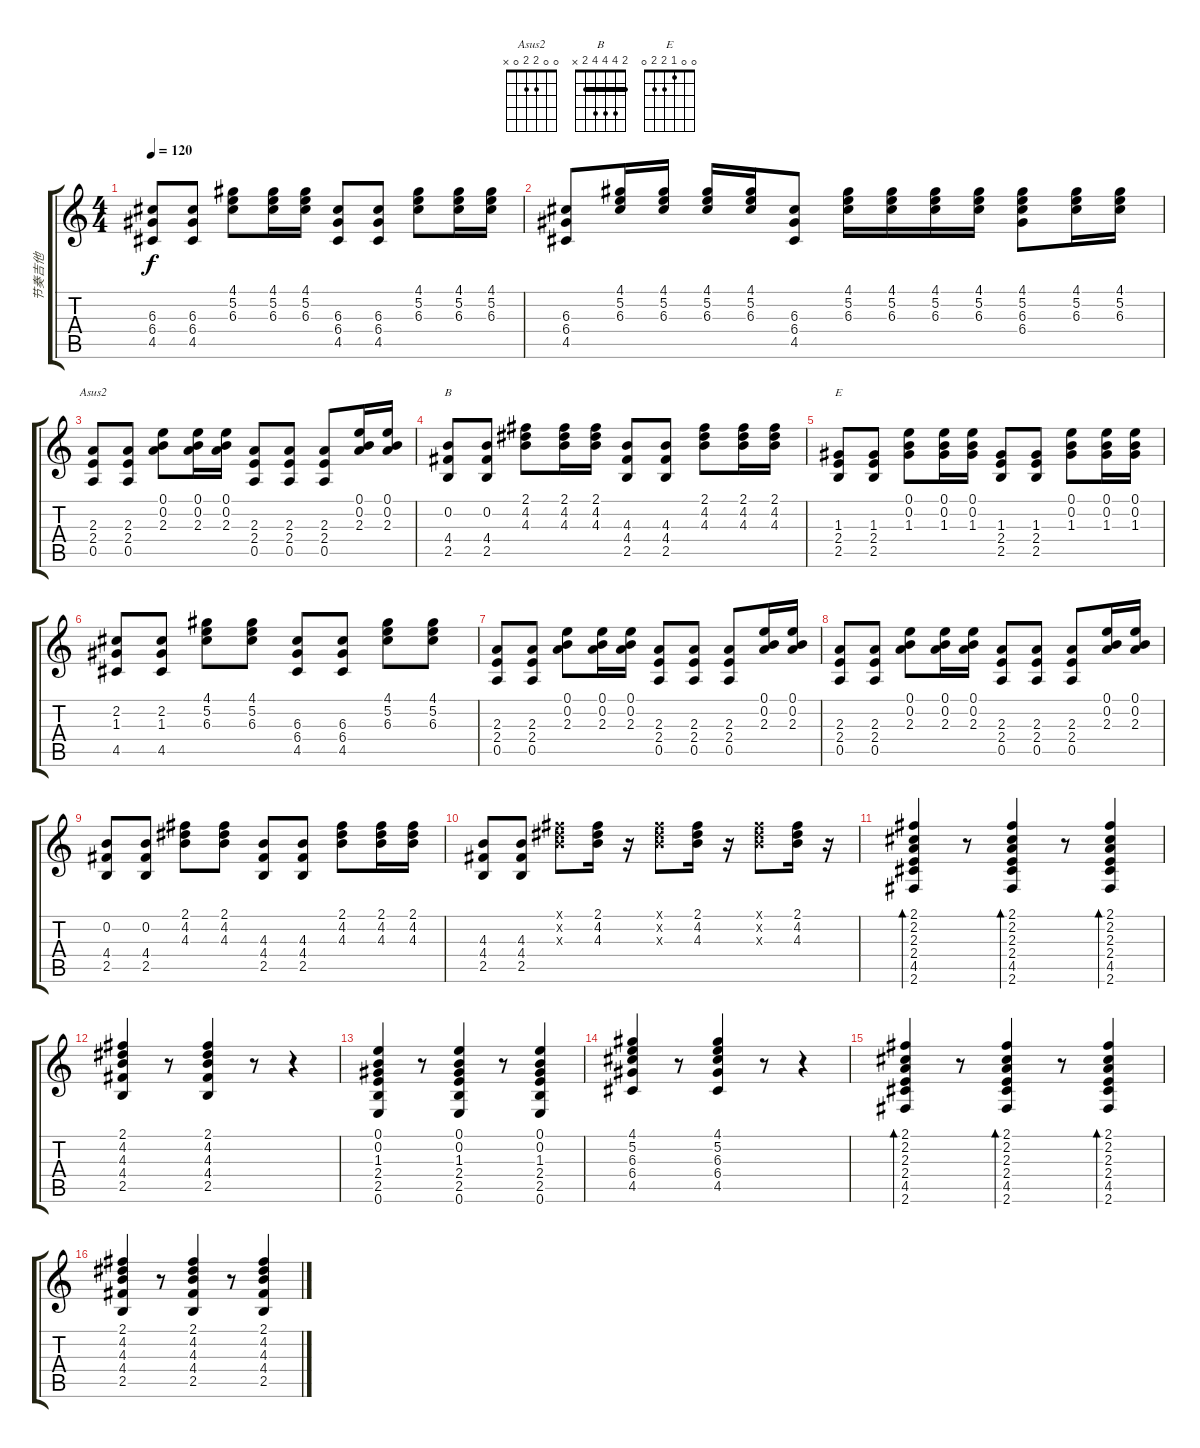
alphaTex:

\track ("节奏吉他" "节奏吉他") {instrument acousticguitarsteel}
\staff {score tabs}
\tuning (E4 B3 G3 D3 A2 E2) {hide}
\chord ("Asus2" 0 0 2 2 0 x)
\chord ("B" 2 4 4 4 2 x) {barre 2}
\chord ("E" 0 0 1 2 2 0)
\ts (4 4)
\tempo 120
\clef g2
\ks c
(6.3 6.4 4.5).8{dy f} (6.3 6.4 4.5).8 (4.1 5.2 6.3).8 (4.1 5.2 6.3).16 (4.1 5.2 6.3).16 (6.3 6.4 4.5).8 (6.3 6.4 4.5).8 (4.1 5.2 6.3).8 (4.1 5.2 6.3).16 (4.1 5.2 6.3).16 |
(6.3 6.4 4.5).8 (4.1 5.2 6.3).16 (4.1 5.2 6.3).16 (4.1 5.2 6.3).16 (4.1 5.2 6.3).16 (6.3 6.4 4.5).8 (4.1 5.2 6.3).16 (4.1 5.2 6.3).16 (4.1 5.2 6.3).16 (4.1 5.2 6.3).16 (4.1 5.2 6.3 6.4).8 (4.1 5.2 6.3).16 (4.1 5.2 6.3).16 |
(2.3 2.4 0.5).8{ch "Asus2"} (2.3 2.4 0.5).8 (0.1 0.2 2.3).8 (0.1 0.2 2.3).16 (0.1 0.2 2.3).16 (2.3 2.4 0.5).8 (2.3 2.4 0.5).8 (2.3 2.4 0.5).8 (0.1 0.2 2.3).16 (0.1 0.2 2.3).16 |
(0.2 4.4 2.5).8{ch "B"} (0.2 4.4 2.5).8 (2.1 4.2 4.3).8 (2.1 4.2 4.3).16 (2.1 4.2 4.3).16 (4.3 4.4 2.5).8 (4.3 4.4 2.5).8 (2.1 4.2 4.3).8 (2.1 4.2 4.3).16 (2.1 4.2 4.3).16 |
(1.3 2.4 2.5).8{ch "E"} (1.3 2.4 2.5).8 (0.1 0.2 1.3).8 (0.1 0.2 1.3).16 (0.1 0.2 1.3).16 (1.3 2.4 2.5).8 (1.3 2.4 2.5).8 (0.1 0.2 1.3).8 (0.1 0.2 1.3).16 (0.1 0.2 1.3).16 |
(2.2 1.3 4.5).8 (2.2 1.3 4.5).8 (4.1 5.2 6.3).8 (4.1 5.2 6.3).8 (6.3 6.4 4.5).8 (6.3 6.4 4.5).8 (4.1 5.2 6.3).8 (4.1 5.2 6.3).8 |
(2.3 2.4 0.5).8 (2.3 2.4 0.5).8 (0.1 0.2 2.3).8 (0.1 0.2 2.3).16 (0.1 0.2 2.3).16 (2.3 2.4 0.5).8 (2.3 2.4 0.5).8 (2.3 2.4 0.5).8 (0.1 0.2 2.3).16 (0.1 0.2 2.3).16 |
(2.3 2.4 0.5).8 (2.3 2.4 0.5).8 (0.1 0.2 2.3).8 (0.1 0.2 2.3).16 (0.1 0.2 2.3).16 (2.3 2.4 0.5).8 (2.3 2.4 0.5).8 (2.3 2.4 0.5).8 (0.1 0.2 2.3).16 (0.1 0.2 2.3).16 |
(0.2 4.4 2.5).8 (0.2 4.4 2.5).8 (2.1 4.2 4.3).8 (2.1 4.2 4.3).8 (4.3 4.4 2.5).8 (4.3 4.4 2.5).8 (2.1 4.2 4.3).8 (2.1 4.2 4.3).16 (2.1 4.2 4.3).16 |
(4.3 4.4 2.5).8 (4.3 4.4 2.5).8 (2.1{x} 4.2{x} 4.3{x}).8 (2.1 4.2 4.3).16 r.16 (2.1{x} 4.2{x} 4.3{x}).8 (2.1 4.2 4.3).16 r.16 (2.1{x} 4.2{x} 4.3{x}).8 (2.1 4.2 4.3).16 r.16 |
(2.1 2.2 2.3 2.4 4.5 2.6).4{bd 60} r.8 (2.1 2.2 2.3 2.4 4.5 2.6).4{bd 60} r.8 (2.1 2.2 2.3 2.4 4.5 2.6).4{bd 60} |
(2.1 4.2 4.3 4.4 2.5).4 r.8 (2.1 4.2 4.3 4.4 2.5).4 r.8 r.4 |
(0.1 0.2 1.3 2.4 2.5 0.6).4 r.8 (0.1 0.2 1.3 2.4 2.5 0.6).4 r.8 (0.1 0.2 1.3 2.4 2.5 0.6).4 |
(4.1 5.2 6.3 6.4 4.5).4 r.8 (4.1 5.2 6.3 6.4 4.5).4 r.8 r.4 |
(2.1 2.2 2.3 2.4 4.5 2.6).4{bd 60} r.8 (2.1 2.2 2.3 2.4 4.5 2.6).4{bd 60} r.8 (2.1 2.2 2.3 2.4 4.5 2.6).4{bd 60} |
(2.1 4.2 4.3 4.4 2.5).4 r.8 (2.1 4.2 4.3 4.4 2.5).4 r.8 (2.1 4.2 4.3 4.4 2.5).4
